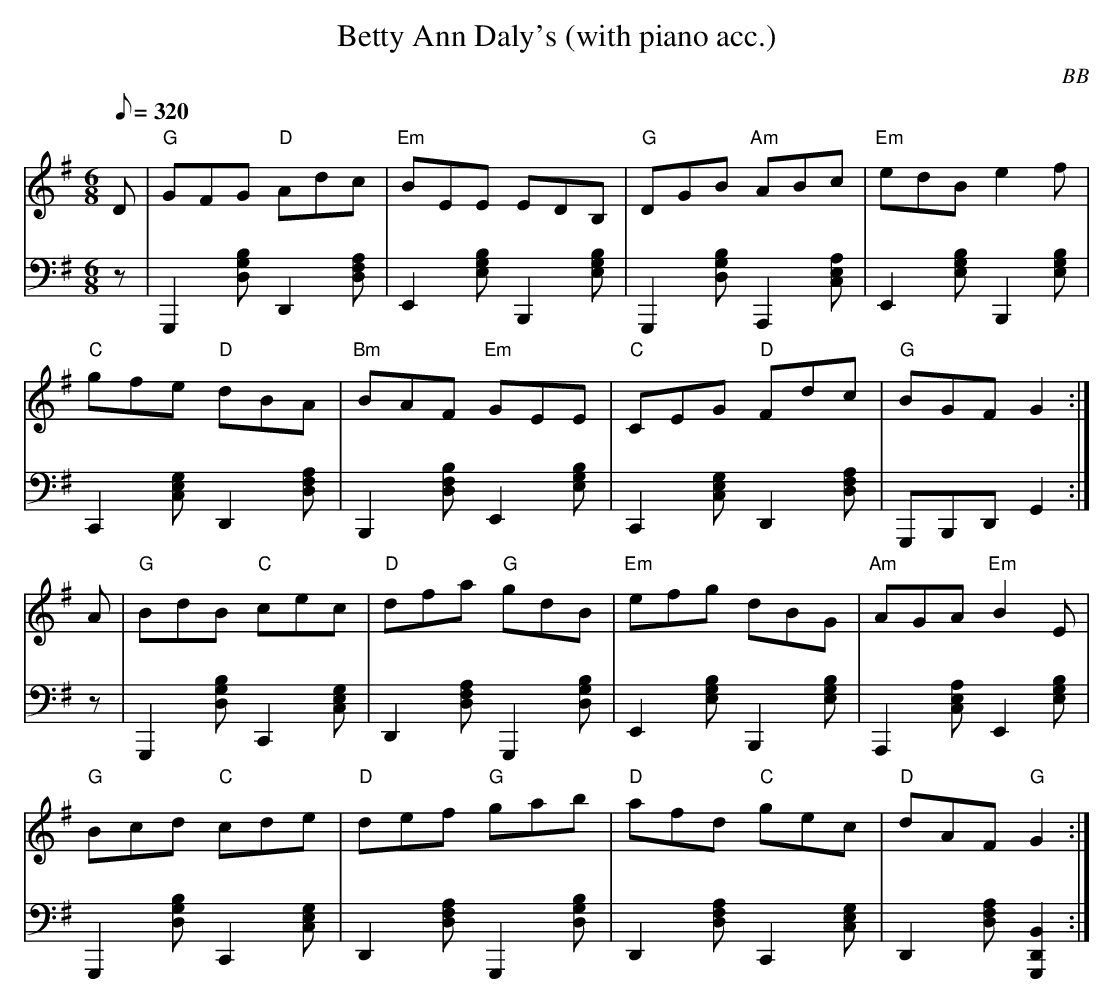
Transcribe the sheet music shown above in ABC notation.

X:1
T: Betty Ann Daly's (with piano acc.)
C: BB
Q: 1/8=320
M: 6/8
L: 1/8
V: 1 program 1 110 %fiddle
V: 2 volume=70 clef=bass m=D program 1 01
K: G
[V:1] D |"G"GFG "D"Adc | "Em"BEE EDB, | "G"DGB "Am"ABc | "Em"edB e2 f |
[V:2] z|G,,2[GBD]D,2[AFD]|E,2[EGB]B,,2[EGB]|G,,2[GBD]A,,2[ACE]|E,2[EGB]B,,2[EGB]|
[V:1] "C"gfe "D"dBA | "Bm"BAF "Em"GEE | "C"CEG "D"Fdc | "G"BGF G2 :|
[V:2] C,2[CGE]D,2[AFD]|B,,2[BFD]E,2[EBG]|C,2[EGC]D,2[AFD]|G,,B,,D, G,2 :|
[V:1] A|"G"BdB "C"cec | "D"dfa "G"gdB | "Em"efg dBG | "Am"AGA "Em"B2E|
[V:2] z|G,,2[GBD]C,2[EGC]|D,2[AFD]G,,2[GBD]|E,2[EGB]B,,2[EGB]|A,,2[ACE]E,2[EGB]|
[V:1] "G"Bcd "C"cde | "D"def "G"gab | "D"afd "C"gec |"D"dAF "G"G2 :|
[V:2] G,,2[GBD]C,2[EGC]|D,2[AFD]G,,2[GBD]|D,2[AFD]C,2[EGC]|D,2[DFA][G,,2B,2D,2]:|
